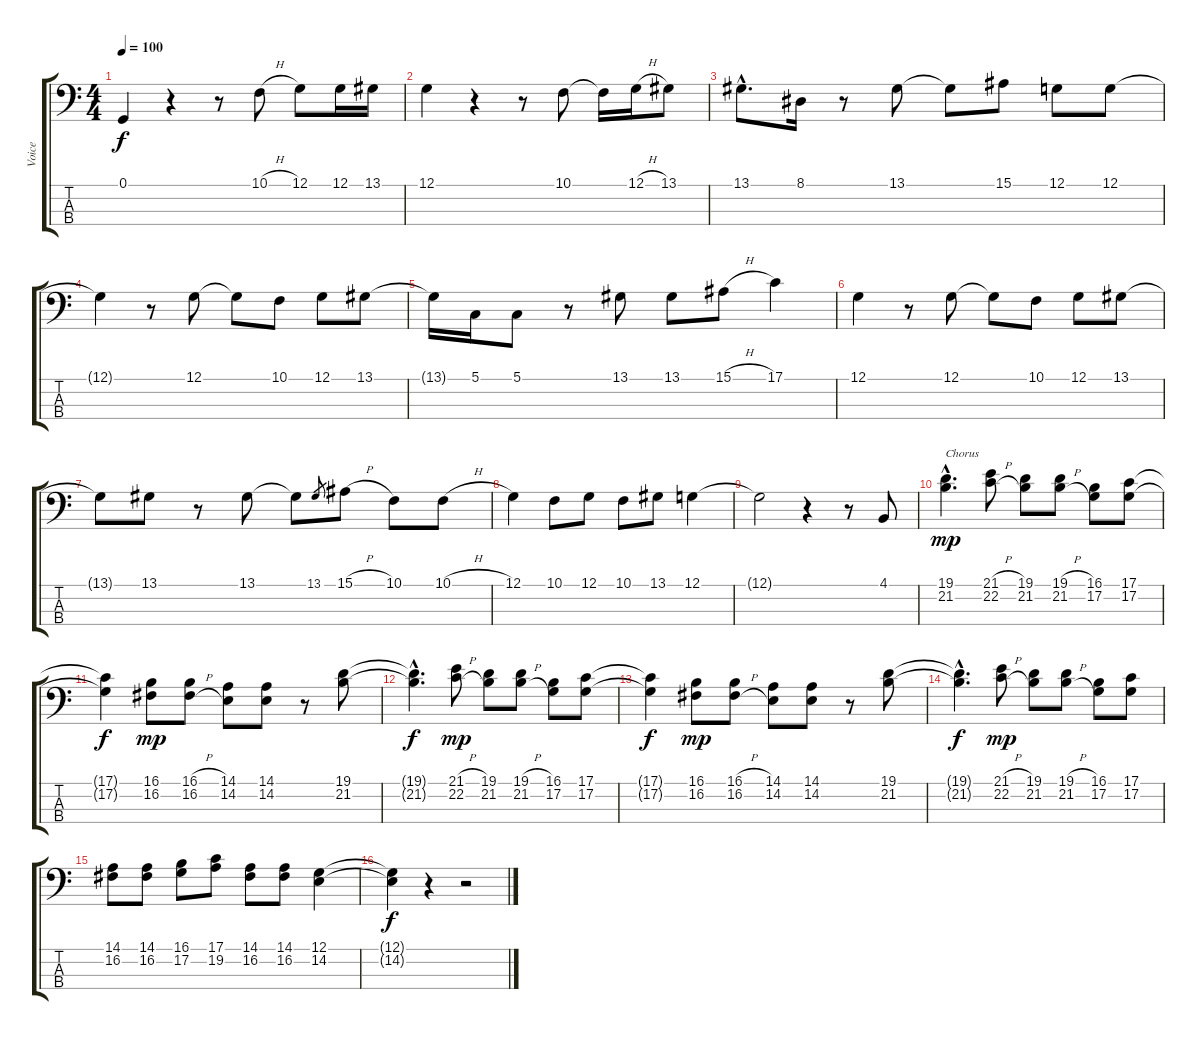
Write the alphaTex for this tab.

\track ("Voice" "Voice") {instrument lead6voice}
\staff {score tabs}
\tuning (G2 D2 A1 E1) {hide}
\ts (4 4)
\tempo 100
\clef f4
\ks c
0.1{t}.4{dy f} r.4 r.8 10.1{h}.8 12.1.8 12.1.16 13.1.16 |
12.1.4 r.4 r.8 10.1.8 10.1{t}.16 12.1{h}.16 13.1.8 |
13.1{hac}.8{d} 8.1.16 r.8 13.1.8 13.1{t}.8 15.1.8 12.1.8 12.1.8 |
12.1{t}.4 r.8 12.1.8 12.1{t}.8 10.1.8 12.1.8 13.1.8 |
13.1{t}.16 5.1.16 5.1.8 r.8 13.1.8 13.1.8 15.1{h}.8 17.1.4 |
12.1.4 r.8 12.1.8 12.1{t}.8 10.1.8 12.1.8 13.1.8 |
13.1{t}.8 13.1.8 r.8 13.1.8 13.1{t}.8 13.1.8{gr} 15.1{h}.8 10.1.8 10.1{h}.8 |
12.1.4 10.1.8 12.1.8 10.1.8 13.1.8 12.1.4 |
12.1{t}.2 r.4 r.8 4.1.8 |
(19.1{hac} 21.2{hac}).4{d txt "Chorus" dy mp} (21.1{h} 22.2{h}).8 (19.1 21.2).8 (19.1{h} 21.2{h}).8 (16.1 17.2).8 (17.1 17.2).8 |
(17.1{t} 17.2{t}).4{dy f} (16.1 16.2).8{dy mp} (16.1{h} 16.2{h}).8 (14.1 14.2).8 (14.1 14.2).8 r.8 (19.1 21.2).8 |
(19.1{hac t} 21.2{hac t}).4{d dy f} (21.1{h} 22.2{h}).8{dy mp} (19.1 21.2).8 (19.1{h} 21.2{h}).8 (16.1 17.2).8 (17.1 17.2).8 |
(17.1{t} 17.2{t}).4{dy f} (16.1 16.2).8{dy mp} (16.1{h} 16.2{h}).8 (14.1 14.2).8 (14.1 14.2).8 r.8 (19.1 21.2).8 |
(19.1{hac t} 21.2{hac t}).4{d dy f} (21.1{h} 22.2{h}).8{dy mp} (19.1 21.2).8 (19.1{h} 21.2{h}).8 (16.1 17.2).8 (17.1 17.2).8 |
(14.1 16.2).8 (14.1 16.2).8 (16.1 17.2).8 (17.1 19.2).8 (14.1 16.2).8 (14.1 16.2).8 (12.1 14.2).4 |
(12.1{t} 14.2{t}).4{dy f} r.4 r.2
